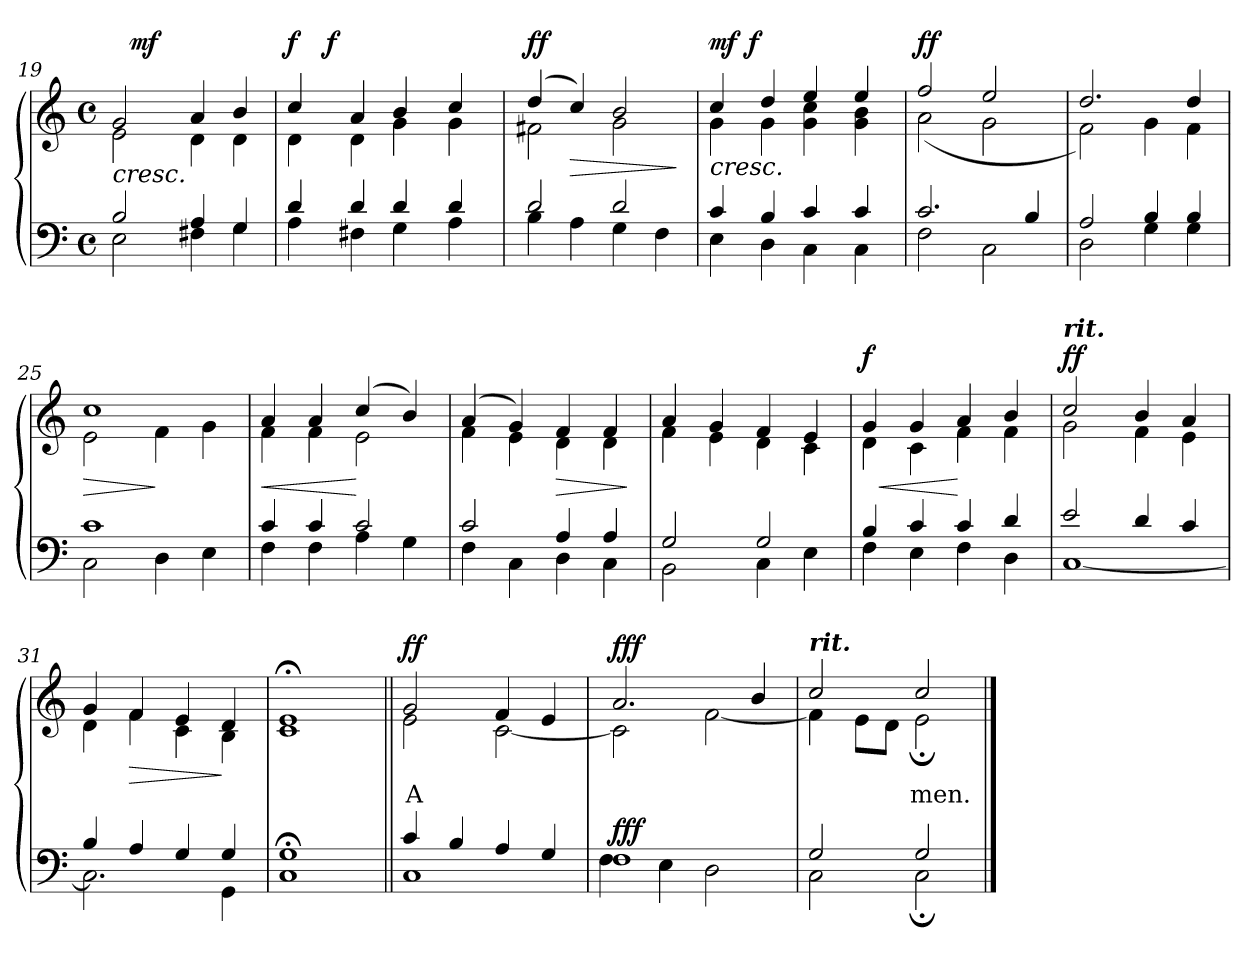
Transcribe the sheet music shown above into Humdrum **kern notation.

**kern	**dynam	**kern	**text	**dynam
*part2	*part2	*part1	*part1	*part1
*staff2	*staff2	*staff1	*staff1	*staff1
*clefF4	*	*clefG2	*	*
*k[]	*	*k[]	*	*
*C:	*	*C:	*	*
*M4/4	*	*M4/4	*	*
*met(c)	*	*met(c)	*	*
=19	=19	=19	=19	=19
*^	*	*	*	*
!	!	!	!	!	!LO:HP:b
*	*	*	*^	*	*
*	*	*	*	*^	*	*
2B/	2E\	.	2g/	2e\	16ryy	.	<
!	!	!	!	!	!	!	!LO:DY:a
.	.	.	.	.	2...ryy	.	mf
4A/	4F#X\	.	4a/	4d\	.	.	.
4G/	4G\	.	4b/	4d\	.	.	[
=20	=20	=20	=20	=20	=20	=20	=20
!	!	!	!	!	!	!	!LO:DY:b
4d/	4A\	.	4cc/	4d\	8ryy	.	f
.	.	.	.	.	32ryy	.	.
!	!	!	!	!	!	!	!LO:DY:a
.	.	.	.	.	2ryy	.	f
4d/	4F#X\	.	4a/	4d\	.	.	.
4d/	4G\	.	4b/	4g\	.	.	.
.	.	.	.	.	4ryy	.	.
4d/	4A\	.	4cc/	4g\	.	.	.
.	.	.	.	.	16.ryy	.	.
!!LO:PB:g=z
=21	=21	=21	=21	=21	=21	=21	=21
!	!	!	!	!	!	!	!LO:DY:a
*	*	*	*	*v	*v	*	*
2d/	4B\	.	(<4dd/	2f#X\	.	ff
!	!	!	!	!	!	!LO:HP:b
.	4A\	.	4cc/)	.	.	>
2d/	4G\	.	2b/	2g\	.	.
.	4F\	.	.	.	.	.
*v	*v	*	*	*	*	*
*	*	*v	*v	*	*
.	.	.	.	]
=22	=22	=22	=22	=22
*^	*	*	*	*
!	!	!	!	!	!LO:HP:b
*	*	*	*^	*	*
!	!	!	!	!	!	!LO:DY:n=1:a
*	*	*	*	*^	*	*
4c/	4E\	.	4cc/	4g\	8..ryy	.	< mf
!	!	!	!	!	!	!	!LO:DY:n=2:b
.	.	.	.	.	2ryy	.	f
4B/	4D\	.	4dd/	4g\	.	.	.
4c/	4C\	.	4ee/	4g\ 4cc\	.	.	[
.	.	.	.	.	4ryy	.	.
4c/	4C\	.	4ee/	4g\ 4b\	.	.	.
.	.	.	.	.	32ryy	.	.
=23	=23	=23	=23	=23	=23	=23	=23
!	!	!	!	!	!	!	!LO:DY:b
*	*	*	*	*v	*v	*	*
2.c/	2F\	.	2ff/	(>2a\	.	ff
.	2C\	.	2ee/	2g\	.	.
4B/	.	.	.	.	.	.
=24	=24	=24	=24	=24	=24	=24
2A/	2D\	.	2.dd/	2f\)	.	.
4B/	4G\	.	.	4g\	.	.
4B/	4G\	.	4dd/	4f\	.	.
!!LO:LB:g=z	!!
=25	=25	=25	=25	=25	=25	=25
!	!	!	!	!	!	!LO:HP:b
1c	2C\	.	1cc	2e\	.	>
.	4D\	.	.	4f\	.	]
.	4E\	.	.	4g\	.	.
=26	=26	=26	=26	=26	=26	=26
!	!	!	!	!	!	!LO:HP:b
4c/	4F\	.	4a/	4f\	.	<
4c/	4F\	.	4a/	4f\	.	.
2c/	4A\	.	(<4cc/	2e\	.	[
.	4G\	.	4b/)	.	.	.
=27	=27	=27	=27	=27	=27	=27
2c/	4F\	.	(<4a/	4f\	.	.
.	4C\	.	4g/)	4e\	.	.
!	!	!	!	!	!	!LO:HP:b
4A/	4D\	.	4f/	4d\	.	>
4A/	4C\	.	4f/	4d\	.	.
*v	*v	*	*	*	*	*
*	*	*v	*v	*	*
.	.	.	.	]
=28	=28	=28	=28	=28
*^	*	*^	*	*
2G/	2BB\	.	4a/	4f\	.	.
.	.	.	4g/	4e\	.	.
2G/	4C\	.	4f/	4d\	.	.
.	4E\	.	4e/	4c\	.	.
!!LO:LB:g=z	!!
=29	=29	=29	=29	=29	=29	=29
!	!	!	!	!	!	!LO:HP:b
!	!	!	!	!	!	!LO:DY:n=1:b
4B/	4F\	.	4g/	4d\	.	< f
4c/	4E\	.	4g/	4c\	.	.
4c/	4F\	.	4a/	4f\	.	[
4d/	4D\	.	4b/	4f\	.	.
=30	=30	=30	=30	=30	=30	=30
*	*	*	*MM90	*	*	*
!	!	!	!LO:TX:a:Bi:t=rit.	!	!	!
!	!	!	!	!	!	!LO:DY:b
2e/	[>1C	.	2cc/	2g\	.	ff
4d/	.	.	4b/	4f\	.	.
4c/	.	.	4a/	4e\	.	.
=31	=31	=31	=31	=31	=31	=31
*	*	*	*MM80	*	*	*
4B/	2.C\]	.	4g/	4d\	.	.
!	!	!	!	!	!	!LO:HP:b
4A/	.	.	4f/	4f\	.	>
4G/	.	.	4e/	4c\	.	.
4G/	4GG\	.	4d/	4B\	.	]
=32	=32	=32	=32	=32	=32	=32
*	*	*	*MM70	*	*	*
1G;<	1C	.	1e;<	1c	.	.
!!LO:LB:g=z	!!
=33||	=33||	=33||	=33||	=33||	=33||	=33||
*	*	*	*MM100	*	*	*
!	!	!	!	!	!LO:LY:b	!LO:DY:b
4c/	1C	.	2g/	2e\	A	ff
4B/	.	.	.	.	.	.
4A/	.	.	4f/	[>2c\	.	.
4G/	.	.	4e/	.	.	.
=34	=34	=34	=34	=34	=34	=34
*	*	*	*MM90	*	*	*
!	!	!LO:DY:a	!	!	!	!LO:DY:b
1F	4F\	fff	2.a/	2c\]	.	fff
.	4E\	.	.	.	.	.
.	2D\	.	.	[>2f\	.	.
.	.	.	4b/	.	.	.
=35	=35	=35	=35	=35	=35	=35
*	*	*	*MM80	*	*	*
!	!	!	!LO:TX:a:Bi:t=rit.	!	!	!
2G/	2C\	.	2cc/	4f\]	.	.
.	.	.	.	8e\L	.	.
.	.	.	.	8d\J	.	.
!	!	!	!	!	!LO:LY:b	!
2G/	2C;\	.	2cc/	2e;\	men.	.
*v	*v	*	*	*	*	*
*	*	*v	*v	*	*
==	==	==	==	==
*-	*-	*-	*-	*-
